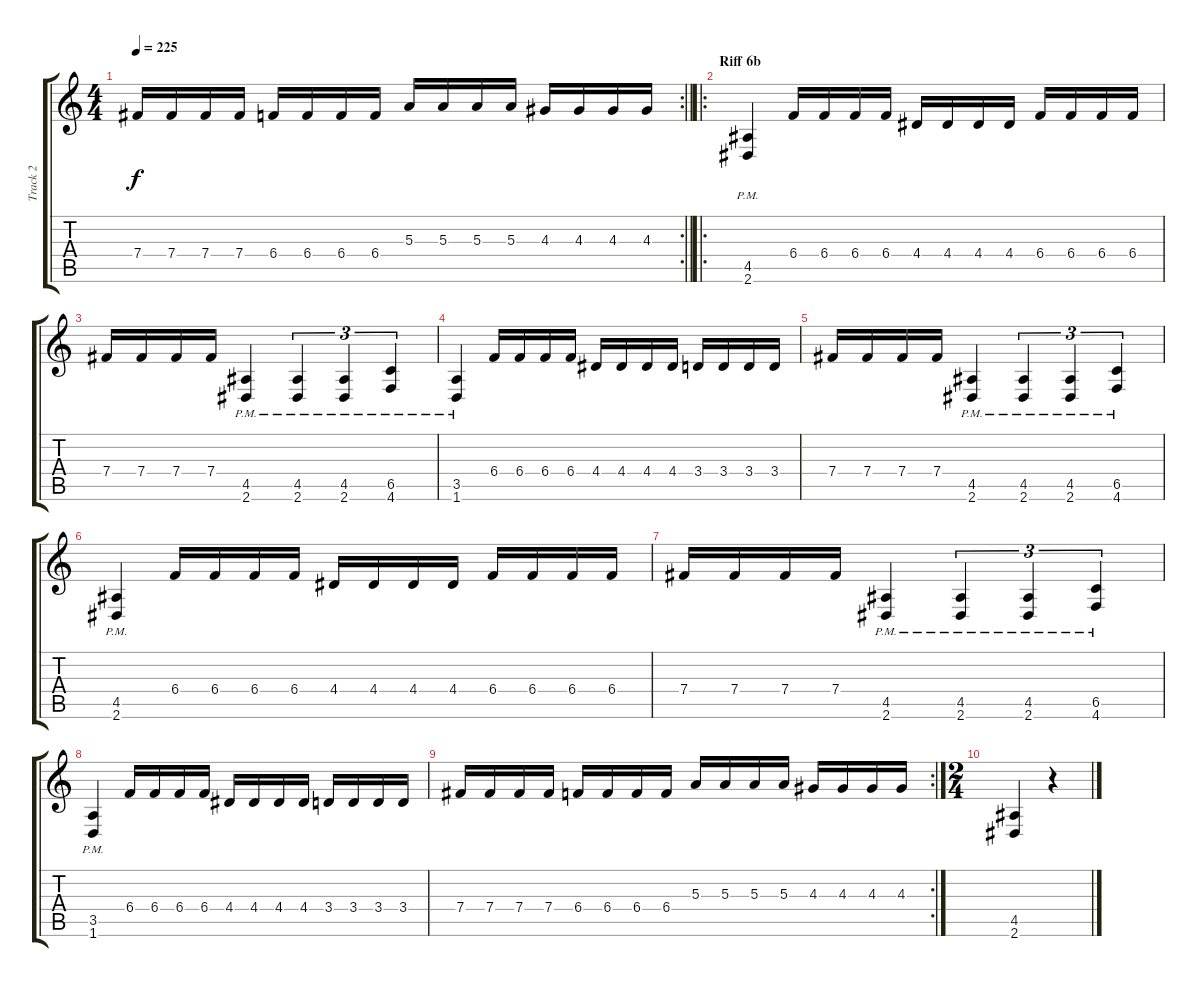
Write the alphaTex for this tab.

\track ("Track 2" "Track 2") {instrument distortionguitar}
\staff {score tabs}
\tuning (Db4 Ab3 E3 B2 Gb2 Db2) {hide}
\rc 2
\ts (4 4)
\tempo 225
\clef g2
\barLineRight lightlight
\ks c
7.4.16{dy f} 7.4.16 7.4.16 7.4.16 6.4.16 6.4.16 6.4.16 6.4.16 5.3.16 5.3.16 5.3.16 5.3.16 4.3.16 4.3.16 4.3.16 4.3.16 |
\ro
\section ("" "Riff 6b")
(4.5{pm} 2.6{pm}).4 6.4.16 6.4.16 6.4.16 6.4.16 4.4.16 4.4.16 4.4.16 4.4.16 6.4.16 6.4.16 6.4.16 6.4.16 |
7.4.16 7.4.16 7.4.16 7.4.16 (4.5{pm} 2.6{pm}).4 (4.5{pm} 2.6{pm}).4{tu (3 2)} (4.5{pm} 2.6{pm}).4{tu (3 2)} (6.5{pm} 4.6{pm}).4{tu (3 2)} |
(3.5{pm} 1.6{pm}).4 6.4.16 6.4.16 6.4.16 6.4.16 4.4.16 4.4.16 4.4.16 4.4.16 3.4.16 3.4.16 3.4.16 3.4.16 |
7.4.16 7.4.16 7.4.16 7.4.16 (4.5{pm} 2.6{pm}).4 (4.5{pm} 2.6{pm}).4{tu (3 2)} (4.5{pm} 2.6{pm}).4{tu (3 2)} (6.5{pm} 4.6{pm}).4{tu (3 2)} |
(4.5{pm} 2.6{pm}).4 6.4.16 6.4.16 6.4.16 6.4.16 4.4.16 4.4.16 4.4.16 4.4.16 6.4.16 6.4.16 6.4.16 6.4.16 |
7.4.16 7.4.16 7.4.16 7.4.16 (4.5{pm} 2.6{pm}).4 (4.5{pm} 2.6{pm}).4{tu (3 2)} (4.5{pm} 2.6{pm}).4{tu (3 2)} (6.5{pm} 4.6{pm}).4{tu (3 2)} |
(3.5{pm} 1.6{pm}).4 6.4.16 6.4.16 6.4.16 6.4.16 4.4.16 4.4.16 4.4.16 4.4.16 3.4.16 3.4.16 3.4.16 3.4.16 |
\rc 2
7.4.16 7.4.16 7.4.16 7.4.16 6.4.16 6.4.16 6.4.16 6.4.16 5.3.16 5.3.16 5.3.16 5.3.16 4.3.16 4.3.16 4.3.16 4.3.16 |
\ts (2 4)
(4.5 2.6).4 r.4
